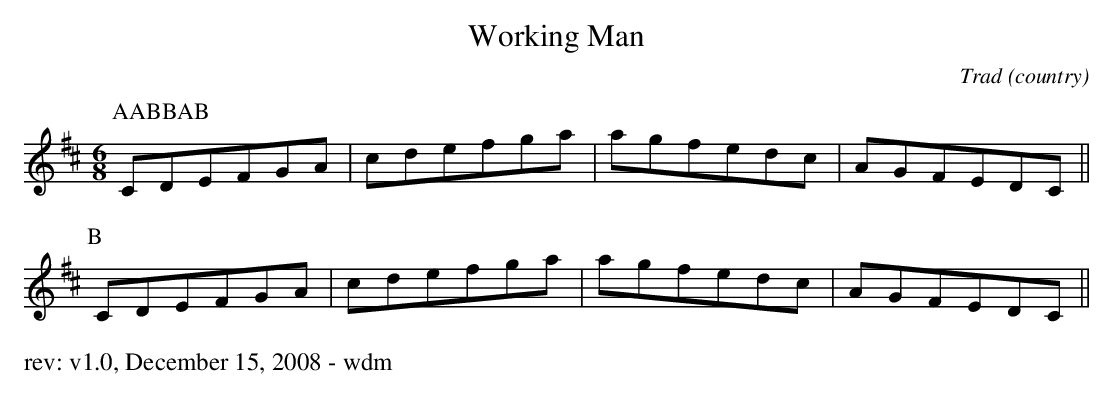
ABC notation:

X:1
T: Working Man
O: Trad (country)
M: 6/8
K: Dmaj
P: AABBAB
P:A
CDEFGA|cdefga|agfedc|AGFEDC||
P:B
CDEFGA|cdefga|agfedc|AGFEDC||
